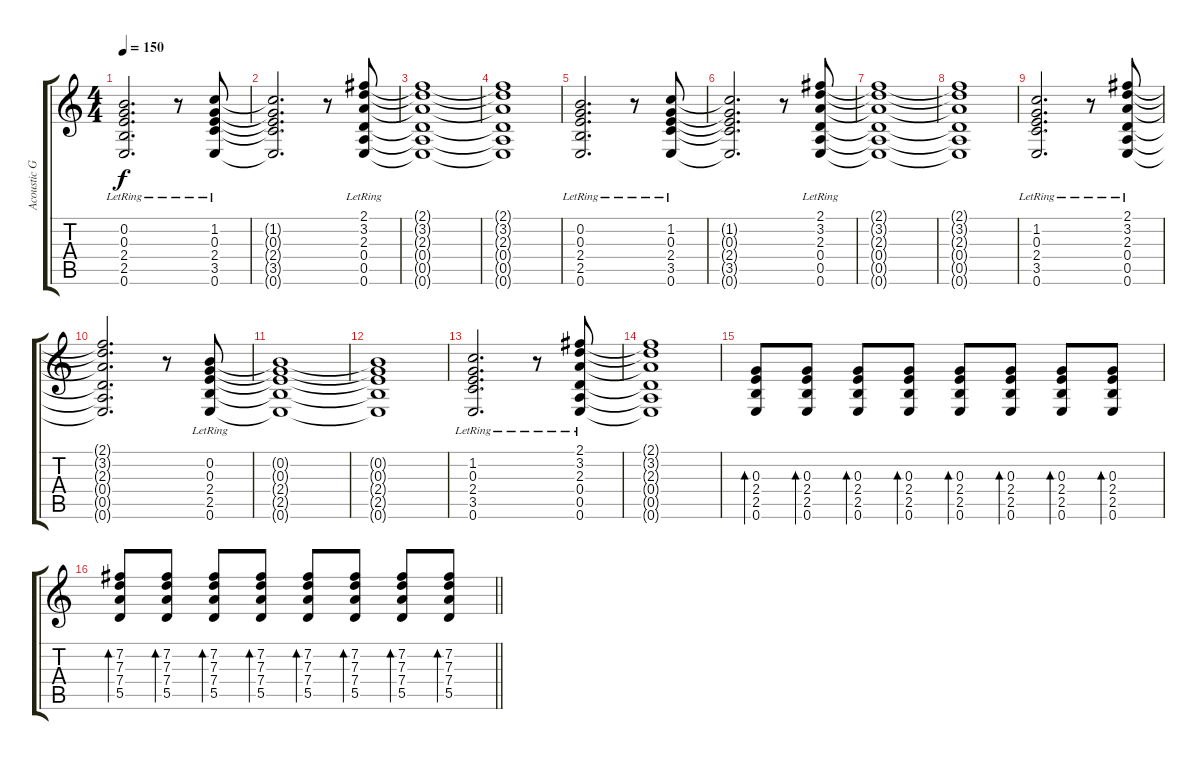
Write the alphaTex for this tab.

\track ("Acoustic Guitar 2" "Acoustic G") {instrument acousticguitarsteel}
\staff {score tabs}
\tuning (E4 B3 G3 D3 A2 E2) {hide}
\ts (4 4)
\tempo 150
\clef g2
\ks c
(0.2{lr} 0.3{lr} 2.4{lr} 2.5{lr} 0.6{lr}).2{d dy f} r.8 (1.2{lr} 0.3{lr} 2.4{lr} 3.5{lr} 0.6{lr}).8 |
(1.2{t} 0.3{t} 2.4{t} 3.5{t} 0.6{t}).2{d} r.8 (2.1{lr} 3.2{lr} 2.3{lr} 0.4{lr} 0.5{lr} 0.6{lr}).8 |
(2.1{t} 3.2{t} 2.3{t} 0.4{t} 0.5{t} 0.6{t}).1 |
(2.1{t} 3.2{t} 2.3{t} 0.4{t} 0.5{t} 0.6{t}).1 |
(0.2{lr} 0.3{lr} 2.4{lr} 2.5{lr} 0.6{lr}).2{d} r.8 (1.2{lr} 0.3{lr} 2.4{lr} 3.5{lr} 0.6{lr}).8 |
(1.2{t} 0.3{t} 2.4{t} 3.5{t} 0.6{t}).2{d} r.8 (2.1{lr} 3.2{lr} 2.3{lr} 0.4{lr} 0.5{lr} 0.6{lr}).8 |
(2.1{t} 3.2{t} 2.3{t} 0.4{t} 0.5{t} 0.6{t}).1 |
(2.1{t} 3.2{t} 2.3{t} 0.4{t} 0.5{t} 0.6{t}).1 |
(1.2{lr} 0.3{lr} 2.4{lr} 3.5{lr} 0.6{lr}).2{d} r.8 (2.1{lr} 3.2{lr} 2.3{lr} 0.4{lr} 0.5{lr} 0.6{lr}).8 |
(2.1{t} 3.2{t} 2.3{t} 0.4{t} 0.5{t} 0.6{t}).2{d} r.8 (0.2{lr} 0.3{lr} 2.4{lr} 2.5{lr} 0.6{lr}).8 |
(0.2{t} 0.3{t} 2.4{t} 2.5{t} 0.6{t}).1 |
(0.2{t} 0.3{t} 2.4{t} 2.5{t} 0.6{t}).1 |
(1.2{lr} 0.3{lr} 2.4{lr} 3.5{lr} 0.6{lr}).2{d} r.8 (2.1{lr} 3.2{lr} 2.3{lr} 0.4{lr} 0.5{lr} 0.6{lr}).8 |
(2.1{t} 3.2{t} 2.3{t} 0.4{t} 0.5{t} 0.6{t}).1 |
(0.3 2.4 2.5 0.6).8{bd 60} (0.3 2.4 2.5 0.6).8{bd 60} (0.3 2.4 2.5 0.6).8{bd 60} (0.3 2.4 2.5 0.6).8{bd 60} (0.3 2.4 2.5 0.6).8{bd 60} (0.3 2.4 2.5 0.6).8{bd 60} (0.3 2.4 2.5 0.6).8{bd 60} (0.3 2.4 2.5 0.6).8{bd 60} |
\barLineRight lightlight
(7.2 7.3 7.4 5.5).8{bd 60} (7.2 7.3 7.4 5.5).8{bd 60} (7.2 7.3 7.4 5.5).8{bd 60} (7.2 7.3 7.4 5.5).8{bd 60} (7.2 7.3 7.4 5.5).8{bd 60} (7.2 7.3 7.4 5.5).8{bd 60} (7.2 7.3 7.4 5.5).8{bd 60} (7.2 7.3 7.4 5.5).8{bd 60}
